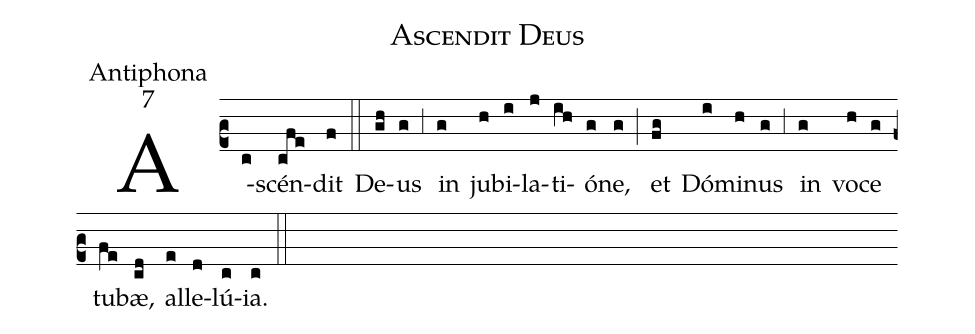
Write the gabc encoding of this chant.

name:Ascendit Deus;
office-part:Antiphona;
mode:7;
%%
(c2) A(c)scén(cfe)dit(f) (::)
De(gh)us(g) (,3) in(g) ju(h)bi(i)la(j)ti(ih)ó(g)ne,(g) (;) et(fg) Dó(i)mi(h)nus(g) (,3) in(g) vo(h)ce(g) tu(fe)bæ,(cd) al(e)le(d)lú(c)ia.(c) (::)
